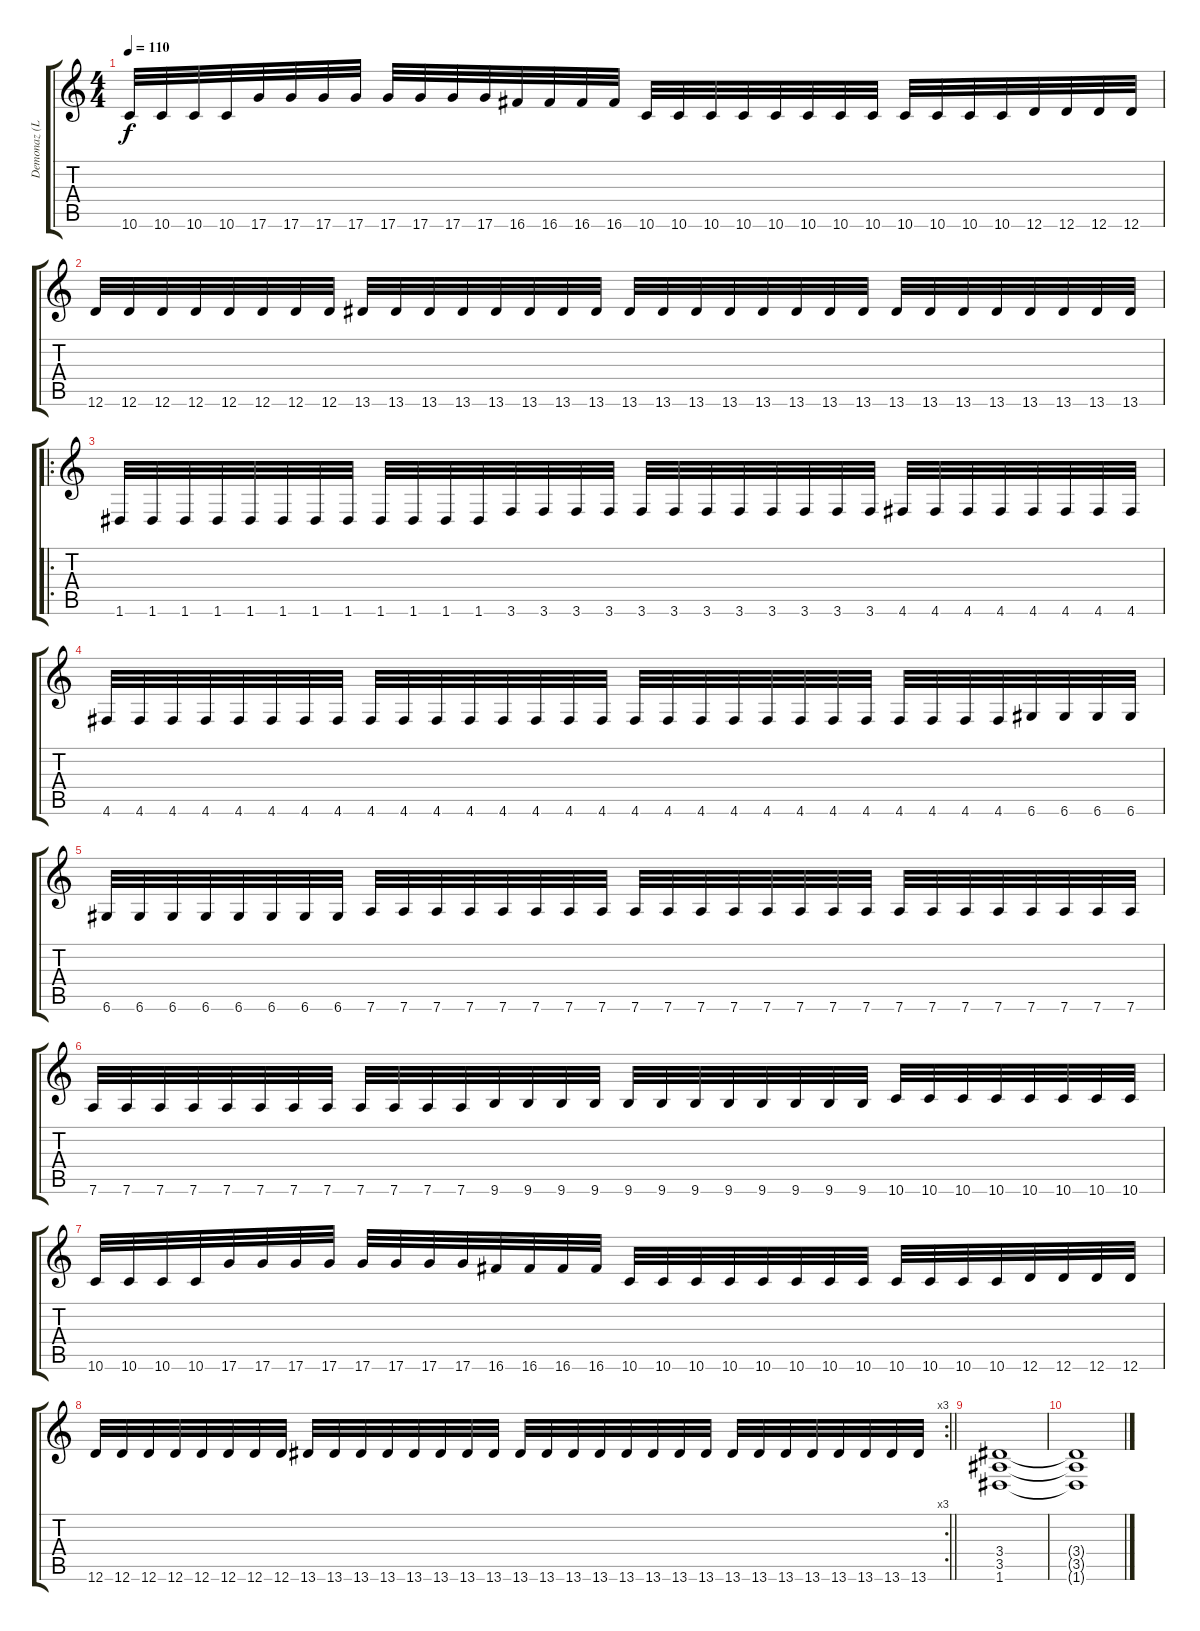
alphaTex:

\track ("Demonaz (Left)" "Demonaz (L") {instrument overdrivenguitar}
\staff {score tabs}
\tuning (D4 A3 F3 C3 G2 D2) {hide}
\ts (4 4)
\tempo 110
\clef g2
\ks c
10.6.32{dy f} 10.6.32 10.6.32 10.6.32 17.6.32 17.6.32 17.6.32 17.6.32 17.6.32 17.6.32 17.6.32 17.6.32 16.6.32 16.6.32 16.6.32 16.6.32 10.6.32 10.6.32 10.6.32 10.6.32 10.6.32 10.6.32 10.6.32 10.6.32 10.6.32 10.6.32 10.6.32 10.6.32 12.6.32 12.6.32 12.6.32 12.6.32 |
12.6.32 12.6.32 12.6.32 12.6.32 12.6.32 12.6.32 12.6.32 12.6.32 13.6.32 13.6.32 13.6.32 13.6.32 13.6.32 13.6.32 13.6.32 13.6.32 13.6.32 13.6.32 13.6.32 13.6.32 13.6.32 13.6.32 13.6.32 13.6.32 13.6.32 13.6.32 13.6.32 13.6.32 13.6.32 13.6.32 13.6.32 13.6.32 |
\ro
1.6.32 1.6.32 1.6.32 1.6.32 1.6.32 1.6.32 1.6.32 1.6.32 1.6.32 1.6.32 1.6.32 1.6.32 3.6.32 3.6.32 3.6.32 3.6.32 3.6.32 3.6.32 3.6.32 3.6.32 3.6.32 3.6.32 3.6.32 3.6.32 4.6.32 4.6.32 4.6.32 4.6.32 4.6.32 4.6.32 4.6.32 4.6.32 |
4.6.32 4.6.32 4.6.32 4.6.32 4.6.32 4.6.32 4.6.32 4.6.32 4.6.32 4.6.32 4.6.32 4.6.32 4.6.32 4.6.32 4.6.32 4.6.32 4.6.32 4.6.32 4.6.32 4.6.32 4.6.32 4.6.32 4.6.32 4.6.32 4.6.32 4.6.32 4.6.32 4.6.32 6.6.32 6.6.32 6.6.32 6.6.32 |
6.6.32 6.6.32 6.6.32 6.6.32 6.6.32 6.6.32 6.6.32 6.6.32 7.6.32 7.6.32 7.6.32 7.6.32 7.6.32 7.6.32 7.6.32 7.6.32 7.6.32 7.6.32 7.6.32 7.6.32 7.6.32 7.6.32 7.6.32 7.6.32 7.6.32 7.6.32 7.6.32 7.6.32 7.6.32 7.6.32 7.6.32 7.6.32 |
7.6.32 7.6.32 7.6.32 7.6.32 7.6.32 7.6.32 7.6.32 7.6.32 7.6.32 7.6.32 7.6.32 7.6.32 9.6.32 9.6.32 9.6.32 9.6.32 9.6.32 9.6.32 9.6.32 9.6.32 9.6.32 9.6.32 9.6.32 9.6.32 10.6.32 10.6.32 10.6.32 10.6.32 10.6.32 10.6.32 10.6.32 10.6.32 |
10.6.32 10.6.32 10.6.32 10.6.32 17.6.32 17.6.32 17.6.32 17.6.32 17.6.32 17.6.32 17.6.32 17.6.32 16.6.32 16.6.32 16.6.32 16.6.32 10.6.32 10.6.32 10.6.32 10.6.32 10.6.32 10.6.32 10.6.32 10.6.32 10.6.32 10.6.32 10.6.32 10.6.32 12.6.32 12.6.32 12.6.32 12.6.32 |
\rc 3
\barLineRight lightlight
12.6.32 12.6.32 12.6.32 12.6.32 12.6.32 12.6.32 12.6.32 12.6.32 13.6.32 13.6.32 13.6.32 13.6.32 13.6.32 13.6.32 13.6.32 13.6.32 13.6.32 13.6.32 13.6.32 13.6.32 13.6.32 13.6.32 13.6.32 13.6.32 13.6.32 13.6.32 13.6.32 13.6.32 13.6.32 13.6.32 13.6.32 13.6.32 |
(3.4 3.5 1.6).1{volume 0} |
(3.4{t} 3.5{t} 1.6{t}).1
